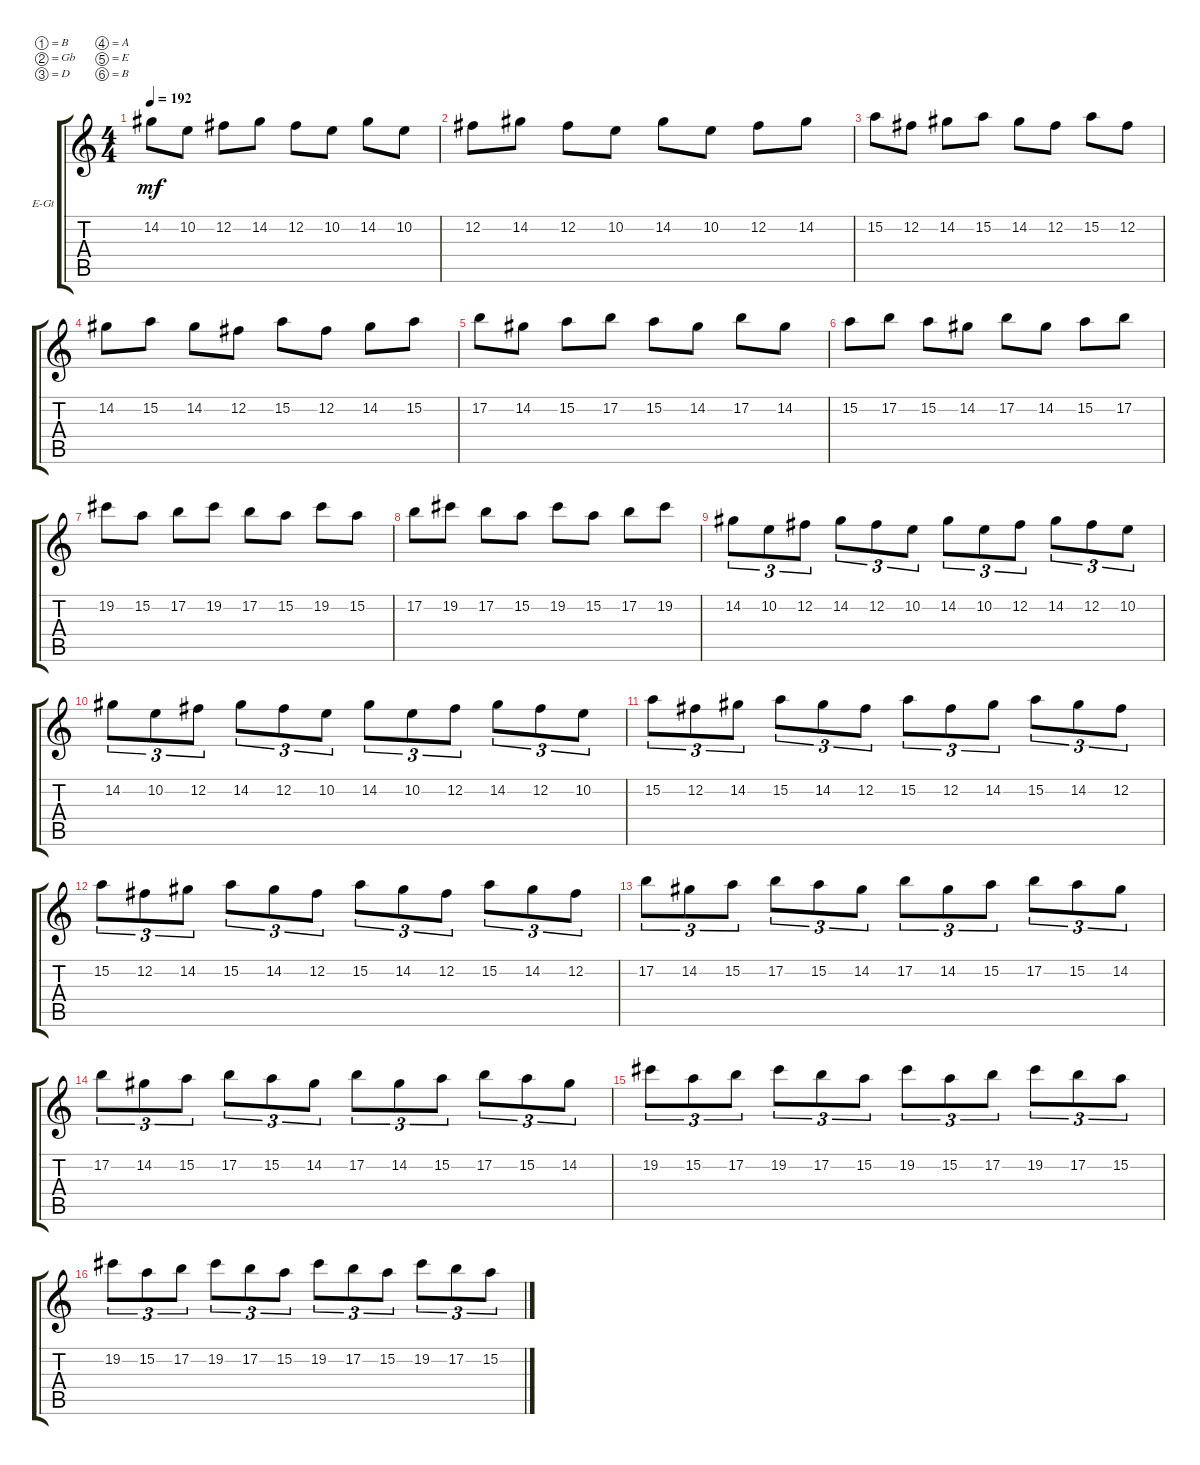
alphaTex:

\bracketExtendMode groupsimilarinstruments
\firstSystemTrackNameOrientation horizontal
\otherSystemsTrackNameOrientation horizontal
\track ("Lead Guitar 3" "E-Gt") {instrument overdrivenguitar}
\staff {score tabs}
\tuning (B3 Gb3 D3 A2 E2 B1)
\ts (4 4)
\tempo 192
\clef g2
\scale
0.333333
\ks c
14.2.8{dy mf} 10.2.8 12.2.8 14.2.8 12.2.8 10.2.8 14.2.8 10.2.8 |
\scale
0.333333 12.2.8 14.2.8 12.2.8 10.2.8 14.2.8 10.2.8 12.2.8 14.2.8 |
\scale
0.333333 15.2.8 12.2.8 14.2.8 15.2.8 14.2.8 12.2.8 15.2.8 12.2.8 |
\scale
0.333333 14.2.8 15.2.8 14.2.8 12.2.8 15.2.8 12.2.8 14.2.8 15.2.8 |
\scale
0.333333 17.2.8 14.2.8 15.2.8 17.2.8 15.2.8 14.2.8 17.2.8 14.2.8 |
\scale
0.333333 15.2.8 17.2.8 15.2.8 14.2.8 17.2.8 14.2.8 15.2.8 17.2.8 |
\scale
0.333333 19.2.8 15.2.8 17.2.8 19.2.8 17.2.8 15.2.8 19.2.8 15.2.8 |
\scale
0.333333 17.2.8 19.2.8 17.2.8 15.2.8 19.2.8 15.2.8 17.2.8 19.2.8 |
\scale
0.333333 14.2.8{tu (3 2)} 10.2.8{tu (3 2)} 12.2.8{tu (3 2)} 14.2.8{tu (3 2)} 12.2.8{tu (3 2)} 10.2.8{tu (3 2)} 14.2.8{tu (3 2)} 10.2.8{tu (3 2)} 12.2.8{tu (3 2)} 14.2.8{tu (3 2)} 12.2.8{tu (3 2)} 10.2.8{tu (3 2)} |
\scale
0.333333 14.2.8{tu (3 2)} 10.2.8{tu (3 2)} 12.2.8{tu (3 2)} 14.2.8{tu (3 2)} 12.2.8{tu (3 2)} 10.2.8{tu (3 2)} 14.2.8{tu (3 2)} 10.2.8{tu (3 2)} 12.2.8{tu (3 2)} 14.2.8{tu (3 2)} 12.2.8{tu (3 2)} 10.2.8{tu (3 2)} |
\scale
0.333333 15.2.8{tu (3 2)} 12.2.8{tu (3 2)} 14.2.8{tu (3 2)} 15.2.8{tu (3 2)} 14.2.8{tu (3 2)} 12.2.8{tu (3 2)} 15.2.8{tu (3 2)} 12.2.8{tu (3 2)} 14.2.8{tu (3 2)} 15.2.8{tu (3 2)} 14.2.8{tu (3 2)} 12.2.8{tu (3 2)} |
\scale
0.333333 15.2.8{tu (3 2)} 12.2.8{tu (3 2)} 14.2.8{tu (3 2)} 15.2.8{tu (3 2)} 14.2.8{tu (3 2)} 12.2.8{tu (3 2)} 15.2.8{tu (3 2)} 14.2.8{tu (3 2)} 12.2.8{tu (3 2)} 15.2.8{tu (3 2)} 14.2.8{tu (3 2)} 12.2.8{tu (3 2)} |
\scale
0.333333 17.2.8{tu (3 2)} 14.2.8{tu (3 2)} 15.2.8{tu (3 2)} 17.2.8{tu (3 2)} 15.2.8{tu (3 2)} 14.2.8{tu (3 2)} 17.2.8{tu (3 2)} 14.2.8{tu (3 2)} 15.2.8{tu (3 2)} 17.2.8{tu (3 2)} 15.2.8{tu (3 2)} 14.2.8{tu (3 2)} |
\scale
0.333333 17.2.8{tu (3 2)} 14.2.8{tu (3 2)} 15.2.8{tu (3 2)} 17.2.8{tu (3 2)} 15.2.8{tu (3 2)} 14.2.8{tu (3 2)} 17.2.8{tu (3 2)} 14.2.8{tu (3 2)} 15.2.8{tu (3 2)} 17.2.8{tu (3 2)} 15.2.8{tu (3 2)} 14.2.8{tu (3 2)} |
\scale
0.333333 19.2.8{tu (3 2)} 15.2.8{tu (3 2)} 17.2.8{tu (3 2)} 19.2.8{tu (3 2)} 17.2.8{tu (3 2)} 15.2.8{tu (3 2)} 19.2.8{tu (3 2)} 15.2.8{tu (3 2)} 17.2.8{tu (3 2)} 19.2.8{tu (3 2)} 17.2.8{tu (3 2)} 15.2.8{tu (3 2)} |
\scale
0.333333 19.2.8{tu (3 2)} 15.2.8{tu (3 2)} 17.2.8{tu (3 2)} 19.2.8{tu (3 2)} 17.2.8{tu (3 2)} 15.2.8{tu (3 2)} 19.2.8{tu (3 2)} 17.2.8{tu (3 2)} 15.2.8{tu (3 2)} 19.2.8{tu (3 2)} 17.2.8{tu (3 2)} 15.2.8{tu (3 2)}
